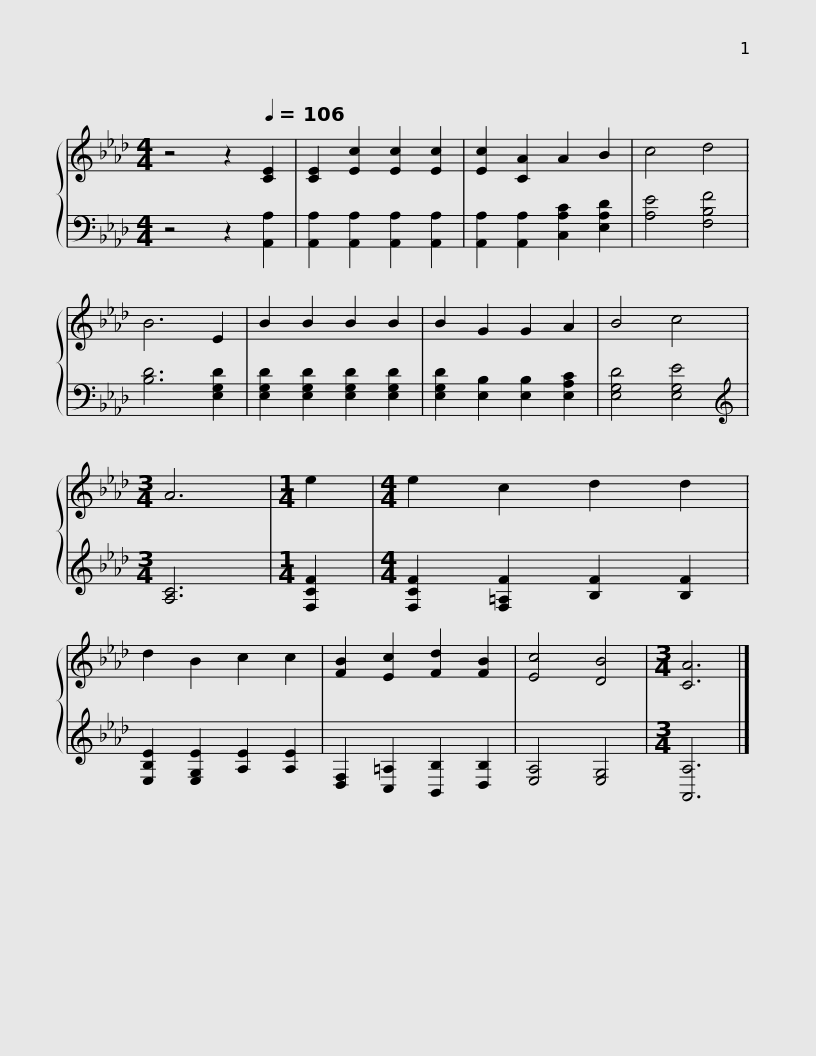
X:1
%%score { 1 | 2 }
L:1/8
M:4/4
I:linebreak $
K:Ab
V:1 treble
V:2 bass
V:1
 z4 z2[Q:1/4=106] [CE]2 | [CE]2 [Ec]2 [Ec]2 [Ec]2 | [Ec]2 [CA]2 A2 B2 | c4 d4 | B6 E2 | %5
 B2 B2 B2 B2 | B2 G2 G2 A2 | B4 c4 |[M:3/4] A6 |[M:1/4] e2 |$ %10
[M:4/4] e2 c2 d2 d2 | d2 B2 c2 c2 | [FB]2 [Ec]2 [Fd]2 [FB]2 | [Ec]4 [DB]4 |[M:3/4] [CA]6 |] %15
V:2
 z4 z2 [A,,A,]2 | [A,,A,]2 [A,,A,]2 [A,,A,]2 [A,,A,]2 | [A,,A,]2 [A,,A,]2 [C,A,C]2 [E,A,D]2 | [A,E]4 [F,B,F]4 | [B,D]6 [E,G,D]2 | %5
 [E,G,D]2 [E,G,D]2 [E,G,D]2 [E,G,D]2 | [E,G,D]2 [E,B,]2 [E,B,]2 [E,A,C]2 | [E,G,D]4 [E,G,E]4 |[M:3/4][K:treble] [A,C]6 |[M:1/4] [F,CF]2 |$ %10
[M:4/4] [F,CF]2 [F,=A,F]2 [B,F]2 [B,F]2 | [E,B,E]2 [E,G,E]2 [A,E]2 [A,E]2 | [D,F,]2 [C,=A,]2 [B,,B,]2 [D,B,]2 | [E,A,]4 [E,G,]4 |[M:3/4] [A,,A,]6 |] %15
